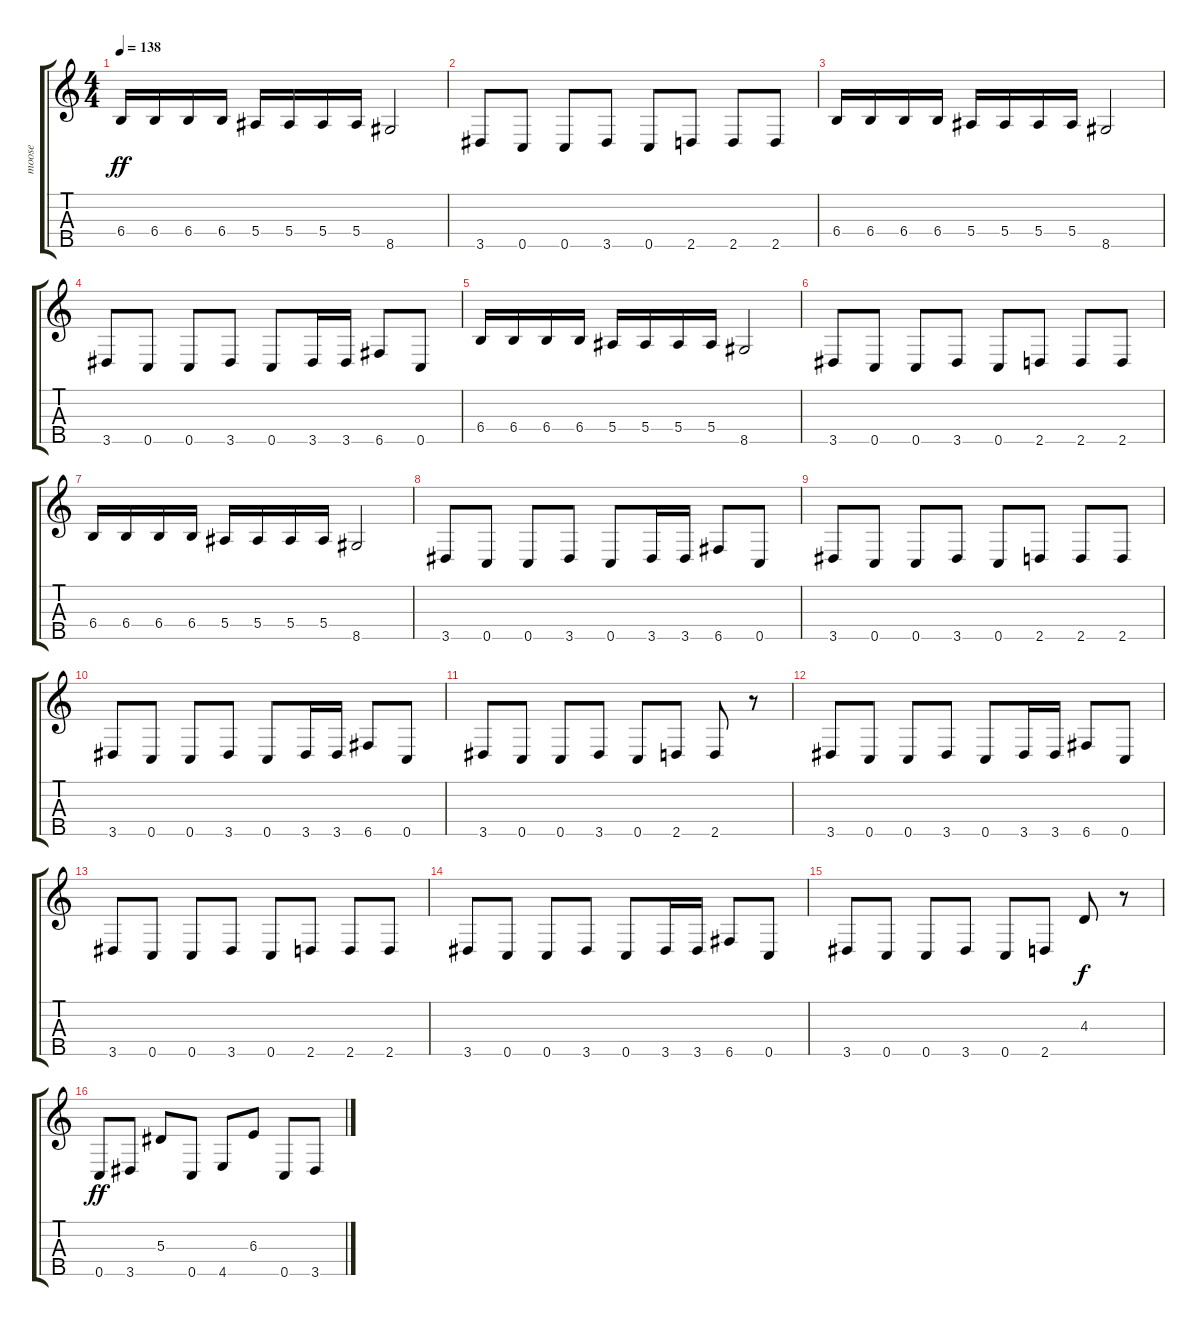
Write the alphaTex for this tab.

\track ("moose" "moose") {instrument slapbass1}
\staff {score tabs}
\tuning (G3 Eb3 Bb2 F2 C2) {hide}
\ts (4 4)
\tempo 138
\clef g2
\ks c
6.4.16{dy ff} 6.4.16 6.4.16 6.4.16 5.4.16 5.4.16 5.4.16 5.4.16 8.5.2 |
3.5.8 0.5.8 0.5.8 3.5.8 0.5.8 2.5.8 2.5.8 2.5.8 |
6.4.16 6.4.16 6.4.16 6.4.16 5.4.16 5.4.16 5.4.16 5.4.16 8.5.2 |
3.5.8 0.5.8 0.5.8 3.5.8 0.5.8 3.5.16 3.5.16 6.5.8 0.5.8 |
6.4.16 6.4.16 6.4.16 6.4.16 5.4.16 5.4.16 5.4.16 5.4.16 8.5.2 |
3.5.8 0.5.8 0.5.8 3.5.8 0.5.8 2.5.8 2.5.8 2.5.8 |
6.4.16 6.4.16 6.4.16 6.4.16 5.4.16 5.4.16 5.4.16 5.4.16 8.5.2 |
3.5.8 0.5.8 0.5.8 3.5.8 0.5.8 3.5.16 3.5.16 6.5.8 0.5.8 |
3.5.8 0.5.8 0.5.8 3.5.8 0.5.8 2.5.8 2.5.8 2.5.8 |
3.5.8 0.5.8 0.5.8 3.5.8 0.5.8 3.5.16 3.5.16 6.5.8 0.5.8 |
3.5.8 0.5.8 0.5.8 3.5.8 0.5.8 2.5.8 2.5.8 r.8 |
3.5.8 0.5.8 0.5.8 3.5.8 0.5.8 3.5.16 3.5.16 6.5.8 0.5.8 |
3.5.8 0.5.8 0.5.8 3.5.8 0.5.8 2.5.8 2.5.8 2.5.8 |
3.5.8 0.5.8 0.5.8 3.5.8 0.5.8 3.5.16 3.5.16 6.5.8 0.5.8 |
3.5.8 0.5.8 0.5.8 3.5.8 0.5.8 2.5.8 4.3.8{dy f} r.8 |
0.5.8{dy ff} 3.5.8 5.3.8 0.5.8 4.5.8 6.3.8 0.5.8 3.5.8
